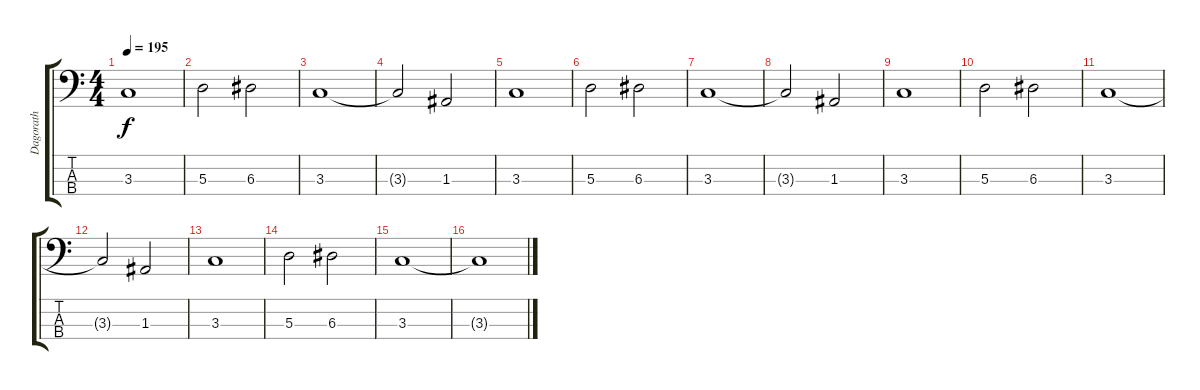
\track ("Dagorath" "Dagorath") {instrument electricbasspick}
\staff {score tabs}
\tuning (G2 D2 A1 E1) {hide}
\ts (4 4)
\tempo 195
\clef f4
\ks c
3.3.1{dy f} |
5.3.2 6.3.2 |
3.3.1 |
3.3{t}.2 1.3.2 |
3.3.1 |
5.3.2 6.3.2 |
3.3.1 |
3.3{t}.2 1.3.2 |
3.3.1 |
5.3.2 6.3.2 |
3.3.1 |
3.3{t}.2 1.3.2 |
3.3.1 |
5.3.2 6.3.2 |
3.3.1 |
3.3{t}.1
